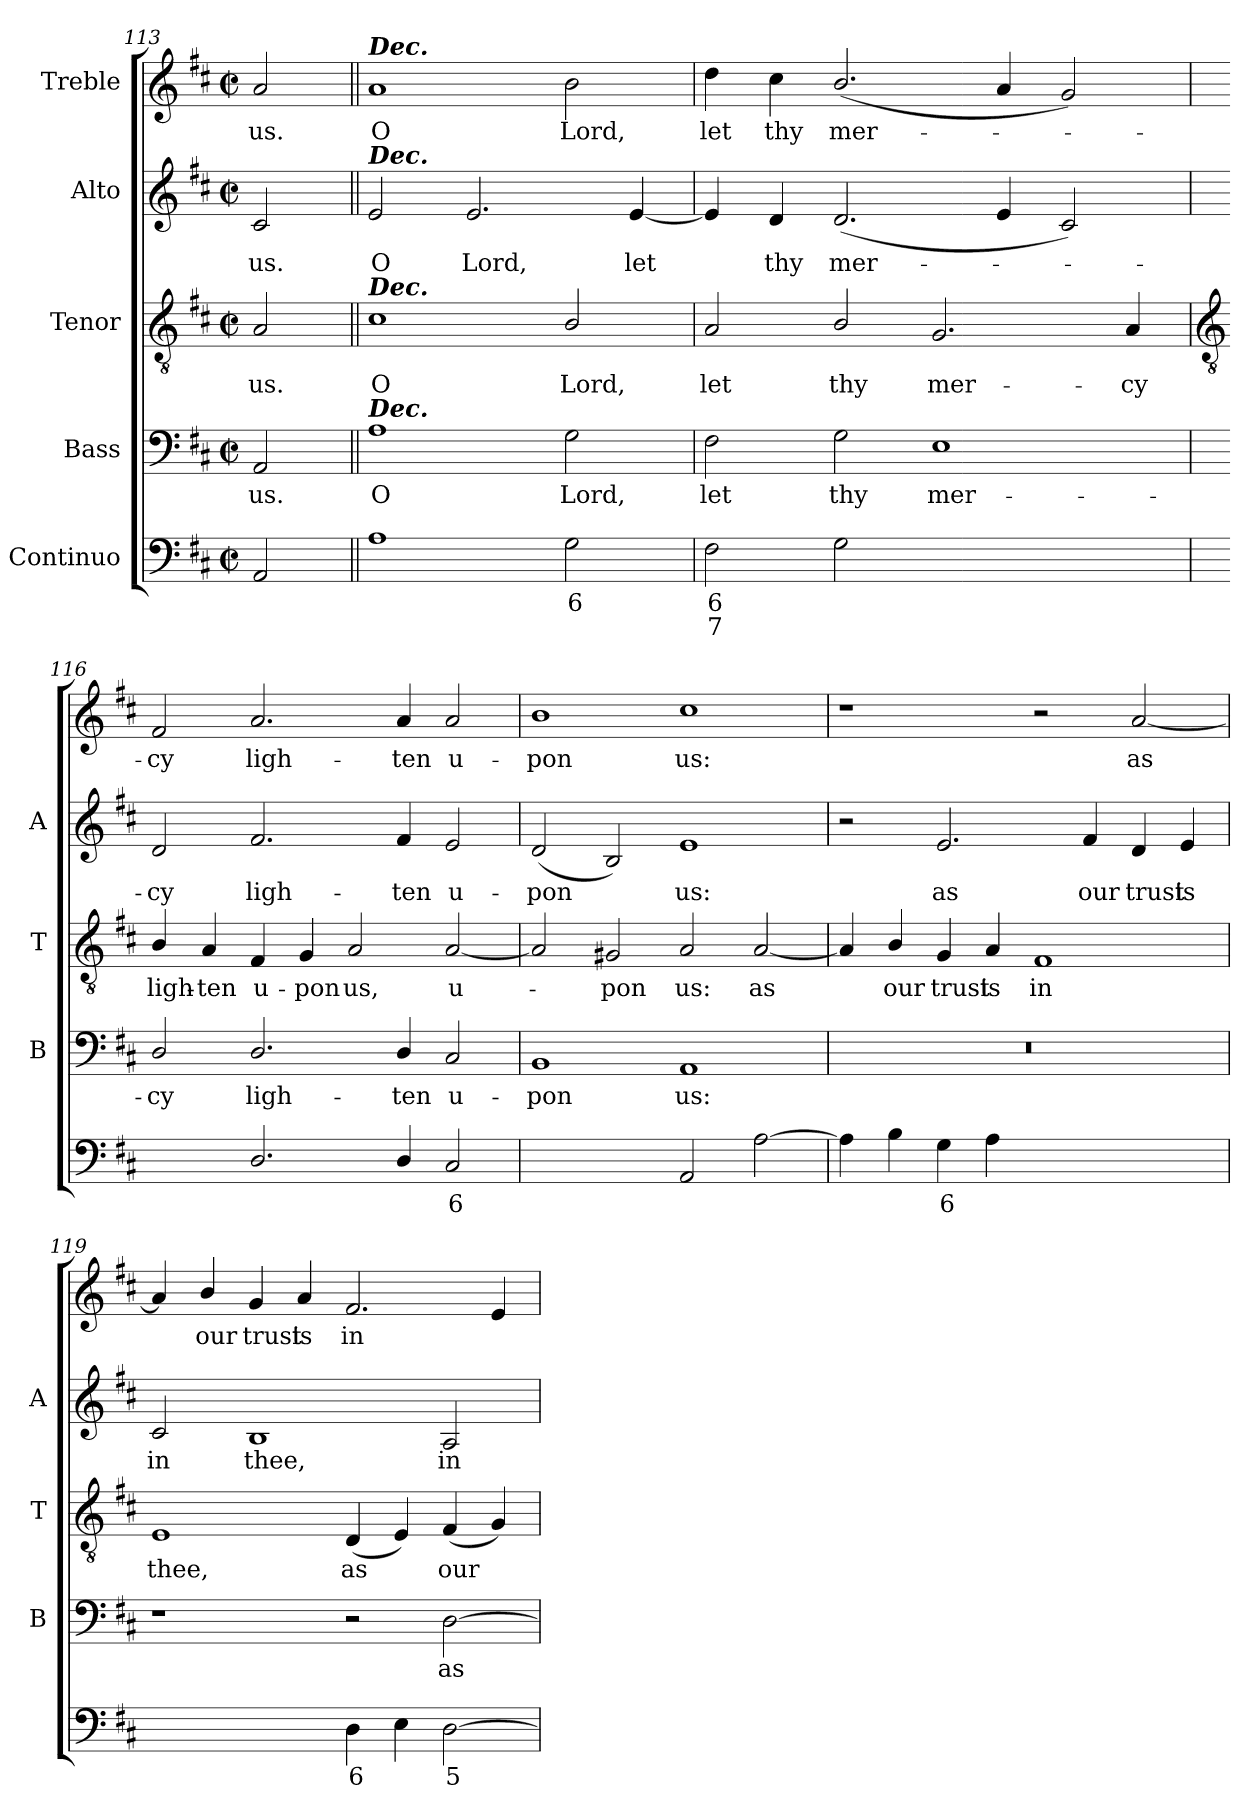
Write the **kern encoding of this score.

**kern	**text	**text	**kern	**text	**kern	**text	**kern	**text	**kern	**text
*part5	*part5	*part5	*part4	*part4	*part3	*part3	*part2	*part2	*part1	*part1
*staff5	*staff5	*staff5	*staff4	*staff4	*staff3	*staff3	*staff2	*staff2	*staff1	*staff1
*I"Continuo	*	*	*I"Bass	*	*I"Tenor	*	*I"Alto	*	*I"Treble	*
*	*	*	*I'B	*	*I'T	*	*I'A	*	*	*
*clefF4	*	*	*clefF4	*	*clefGv2	*	*clefG2	*	*clefG2	*
*k[f#c#]	*	*	*k[f#c#]	*	*k[f#c#]	*	*k[f#c#]	*	*k[f#c#]	*
*D:	*	*	*D:	*	*D:	*	*D:	*	*D:	*
*M4/2	*	*	*M4/2	*	*M4/2	*	*M4/2	*	*M4/2	*
*met(c|)	*	*	*met(c|)	*	*met(c|)	*	*met(c|)	*	*met(c|)	*
=113	=113	=113	=113	=113	=113	=113	=113	=113	=113	=113
!	!	!	!	!LO:LY:b	!	!LO:LY:b	!	!LO:LY:b	!	!LO:LY:b
2AA	.	.	2AA	us.	2A	us.	2c#	us.	2a	us.
=114||	=114||	=114||	=114||	=114||	=114||	=114||	=114||	=114||	=114||	=114||
!	!	!	!	!	!	!	!	!	!LO:TX:a:Bi:t=Dec.	!
!	!	!	!	!	!	!	!LO:TX:a:Bi:t=Dec.	!	!	!
!	!	!	!	!	!LO:TX:a:Bi:t=Dec.	!	!	!	!	!
!	!	!	!LO:TX:a:Bi:t=Dec.	!	!	!	!	!	!	!
!	!	!	!	!LO:LY:b	!	!LO:LY:b	!	!LO:LY:b	!	!LO:LY:b
1A	.	.	1A	O	1c#	O	2e	O	1a	O
!	!	!	!	!	!	!	!	!LO:LY:b	!	!
.	.	.	.	.	.	.	2.e	Lord,	.	.
!	!LO:LY:b	!	!	!LO:LY:b	!	!LO:LY:b	!	!	!	!LO:LY:b
2G	6	.	2G	Lord,	2B/	Lord,	.	.	2b	Lord,
!	!	!	!	!	!	!	!	!LO:LY:b	!	!
.	.	.	.	.	.	.	[4e	let	.	.
=115	=115	=115	=115	=115	=115	=115	=115	=115	=115	=115
!	!LO:LY:b	!LO:LY:b	!	!LO:LY:b	!	!LO:LY:b	!	!	!	!LO:LY:b
2F#	6	7	2F#	let	2A	let	4e]	.	4dd	let
!	!	!	!	!	!	!	!	!LO:LY:b	!	!LO:LY:b
.	.	.	.	.	.	.	4d	thy	4cc#	thy
!	!	!	!	!LO:LY:b	!	!LO:LY:b	!	!LO:LY:b	!	!LO:LY:b
2G	.	.	2G	thy	2B/	thy	(<2.d	mer-	(<2.b/	mer-
!	!LO:LY:b	!	!	!LO:LY:b	!	!LO:LY:b	!	!	!	!
[2Eyy	7	.	1E	mer-	2.G	mer-	.	.	.	.
.	.	.	.	.	.	.	4e	.	4a	.
!	!LO:LY:b	!	!	!	!	!	!	!	!	!
2Eyy]	6	.	.	.	.	.	2c#)	.	2g)	.
!	!	!	!	!	!	!LO:LY:b	!	!	!	!
.	.	.	.	.	4A	-cy	.	.	.	.
!!LO:LB:g=z
=116	=116	=116	=116	=116	=116	=116	=116	=116	=116	=116
*	*	*	*	*	*clefGv2	*	*	*	*	*
!	!LO:LY:b	!	!	!LO:LY:b	!	!LO:LY:b	!	!LO:LY:b	!	!LO:LY:b
[4D/yy	6	.	2D/	-cy	4B/	ligh-	2d	cy	2f#	cy
!	!LO:LY:b	!	!	!	!	!LO:LY:b	!	!	!	!
4Dyy]	5	.	.	.	4A	-ten	.	.	.	.
!	!	!	!	!LO:LY:b	!	!LO:LY:b	!	!LO:LY:b	!	!LO:LY:b
2.D/	.	.	2.D/	ligh-	4F#	u-	2.f#	ligh-	2.a	ligh-
!	!	!	!	!	!	!LO:LY:b	!	!	!	!
.	.	.	.	.	4G	-pon	.	.	.	.
!	!	!	!	!	!	!LO:LY:b	!	!	!	!
.	.	.	.	.	2A	us,	.	.	.	.
!	!	!	!	!LO:LY:b	!	!	!	!LO:LY:b	!	!LO:LY:b
4D/	.	.	4D/	-ten	.	.	4f#	-ten	4a	-ten
!	!LO:LY:b	!	!	!LO:LY:b	!	!LO:LY:b	!	!LO:LY:b	!	!LO:LY:b
2C#	6	.	2C#	u-	[2A	u-	2e	u-	2a	u-
=117	=117	=117	=117	=117	=117	=117	=117	=117	=117	=117
!	!LO:LY:b	!	!	!LO:LY:b	!	!	!	!LO:LY:b	!	!LO:LY:b
[2BByy	7	.	1BB	-pon	2A]	.	(<2d	-pon	1b	-pon
!	!LO:LY:b	!	!	!	!	!LO:LY:b	!	!	!	!
2BByy]	6	.	.	.	2G#X	pon	2B)	.	.	.
!	!	!	!	!LO:LY:b	!	!LO:LY:b	!	!LO:LY:b	!	!LO:LY:b
2AA	.	.	1AA	us:	2A	us:	1e	us:	1cc#	us:
!	!	!	!	!	!	!LO:LY:b	!	!	!	!
[2A	.	.	.	.	[2A	as	.	.	.	.
=118	=118	=118	=118	=118	=118	=118	=118	=118	=118	=118
4A]	.	.	0r	.	4A]	.	2r	.	1r	.
!	!	!	!	!	!	!LO:LY:b	!	!	!	!
4B	.	.	.	.	4B/	our	.	.	.	.
!	!LO:LY:b	!	!	!	!	!LO:LY:b	!	!LO:LY:b	!	!
4G	6	.	.	.	4G	trust	2.e	as	.	.
!	!	!	!	!	!	!LO:LY:b	!	!	!	!
4A	.	.	.	.	4A	is	.	.	.	.
!	!LO:LY:b	!	!	!	!	!LO:LY:b	!	!	!	!
[2F#yy	7	.	.	.	1F#	in	.	.	2r	.
!	!	!	!	!	!	!	!	!LO:LY:b	!	!
.	.	.	.	.	.	.	4f#	our	.	.
!	!LO:LY:b	!	!	!	!	!	!	!LO:LY:b	!	!LO:LY:b
2F#yy]	6	.	.	.	.	.	4d	trust	[2a	as
!	!	!	!	!	!	!	!	!LO:LY:b	!	!
.	.	.	.	.	.	.	4e	is	.	.
=119	=119	=119	=119	=119	=119	=119	=119	=119	=119	=119
!	!LO:LY:b	!LO:LY:b	!	!	!	!LO:LY:b	!	!LO:LY:b	!	!
[2Eyy	6	4	1r	.	1E	thee,	2c#	in	4a]	.
!	!	!	!	!	!	!	!	!	!	!LO:LY:b
.	.	.	.	.	.	.	.	.	4b/	our
!	!LO:LY:b	!LO:LY:b	!	!	!	!	!	!LO:LY:b	!	!LO:LY:b
2Eyy]	5	3	.	.	.	.	1B	thee,	4g	trust
!	!	!	!	!	!	!	!	!	!	!LO:LY:b
.	.	.	.	.	.	.	.	.	4a	is
!	!LO:LY:b	!	!	!	!	!LO:LY:b	!	!	!	!LO:LY:b
4D	6	.	2r	.	(<4D	as	.	.	2.f#	in
4E	.	.	.	.	4E)	.	.	.	.	.
!	!LO:LY:b	!	!	!LO:LY:b	!	!LO:LY:b	!	!LO:LY:b	!	!
[2D	5	.	[2D	as	(<4F#	our	2A	in	.	.
.	.	.	.	.	4G)	.	.	.	4e	.
=	=	=	=	=	=	=	=	=	=	=
*-	*-	*-	*-	*-	*-	*-	*-	*-	*-	*-
